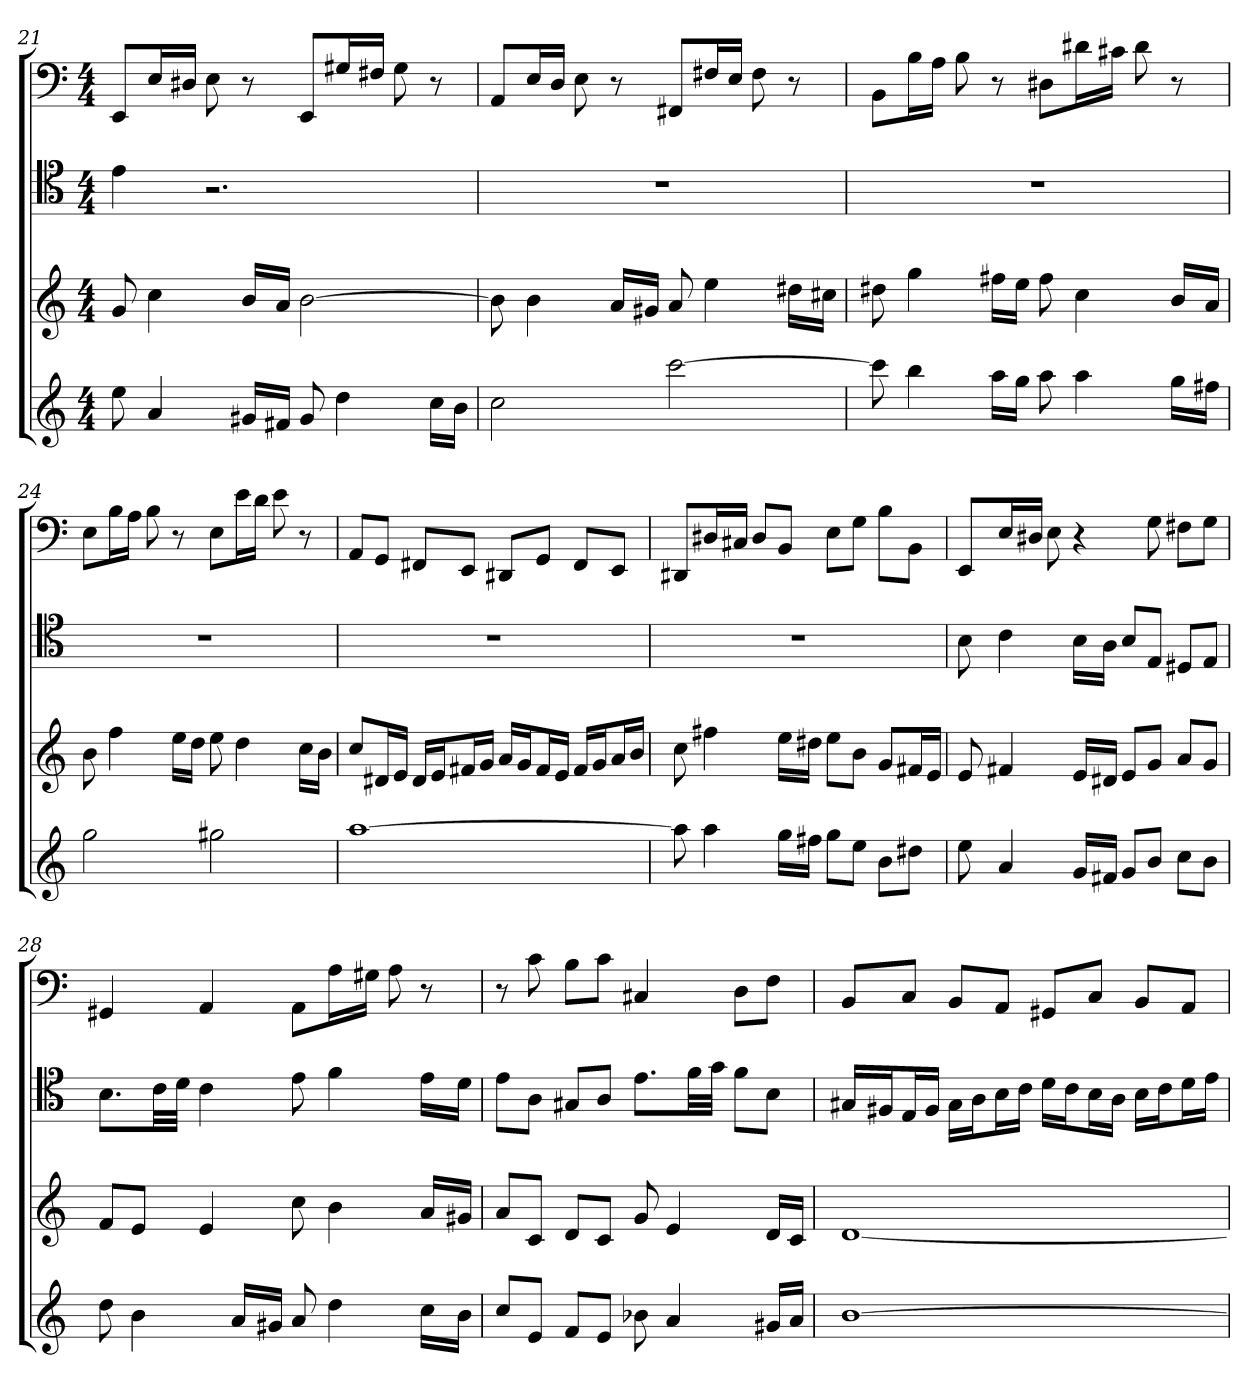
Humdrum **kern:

**kern	**kern	**kern	**kern
*part4	*part3	*part2	*part1
*staff4	*staff3	*staff2	*staff1
*	*	*clefC4	*clefF4
*k[]	*k[]	*k[]	*k[]
*a:	*a:	*a:	*a:
*M4/4	*M4/4	*M4/4	*M4/4
=21	=21	=21	=21
8ee	8g	4e	8EE/L
4a	4cc	.	16E/L
.	.	.	16D#X/JJ
.	.	2.r	8E
16g#XLL	16bLL	.	8r
16f#XJJ	16aJJ	.	.
8g#	[2b	.	8EE/L
4dd	.	.	16G#X/L
.	.	.	16F#X/JJ
.	.	.	8G#
16ccLL	.	.	8r
16bJJ	.	.	.
=22	=22	=22	=22
2cc	8b]	1r	8AA/L
.	4b	.	16E/L
.	.	.	16D/JJ
.	.	.	8E
.	16aLL	.	8r
.	16g#XJJ	.	.
[2ccc	8a	.	8FF#X/L
.	4ee	.	16F#X/L
.	.	.	16E/JJ
.	.	.	8F#
.	16dd#XLL	.	8r
.	16cc#XJJ	.	.
=23	=23	=23	=23
8ccc]	8dd#X	1r	8BB\L
4bb	4gg	.	16B\L
.	.	.	16A\JJ
.	.	.	8B
16aaLL	16ff#XLL	.	8r
16ggJJ	16eeJJ	.	.
8aa	8ff#	.	8D#X\L
4aa	4cc	.	16d#X\L
.	.	.	16c#X\JJ
.	.	.	8d#
16ggLL	16bLL	.	8r
16ff#XJJ	16aJJ	.	.
=24	=24	=24	=24
2gg	8b	1r	8E\L
.	4ff	.	16B\L
.	.	.	16A\JJ
.	.	.	8B
.	16eeLL	.	8r
.	16ddJJ	.	.
2gg#X	8ee	.	8E\L
.	4dd	.	16e\L
.	.	.	16d\JJ
.	.	.	8e
.	16ccLL	.	8r
.	16bJJ	.	.
=25	=25	=25	=25
[1aa	8ccL	1r	8AA/L
.	16d#XL	.	8GG/J
.	16eJJ	.	.
.	16d#LL	.	8FF#X/L
.	16eJ	.	.
.	16f#XL	.	8EE/J
.	16gJJ	.	.
.	16aLL	.	8DD#X/L
.	16gJ	.	.
.	16f#L	.	8GG/J
.	16eJJ	.	.
.	16f#LL	.	8FF#/L
.	16gJ	.	.
.	16aL	.	8EE/J
.	16bJJ	.	.
=26	=26	=26	=26
8aa]	8cc	1r	8DD#X/L
4aa	4ff#X	.	16D#X/L
.	.	.	16C#X/JJ
.	.	.	8D#/L
16ggLL	16eeLL	.	8BB/J
16ff#XJJ	16dd#XJJ	.	.
8ggL	8eeL	.	8E\L
8eeJ	8bJ	.	8G\J
8bL	8gL	.	8B\L
8dd#XJ	16f#XL	.	8BB\J
.	16eJJ	.	.
=27	=27	=27	=27
8ee	8e	8B	8EE/L
4a	4f#X	4c	16E/L
.	.	.	16D#X/JJ
.	.	.	8E
16gLL	16eLL	16B\LL	4r
16f#XJJ	16d#XJJ	16A\JJ	.
8gL	8eL	8B/L	.
8bJ	8gJ	8E/J	8G
8ccL	8aL	8D#X/L	8F#X\L
8bJ	8gJ	8E/J	8G\J
=28	=28	=28	=28
8dd	8fL	8.B\L	4GG#X
4b	8eJ	.	.
.	.	32c\LL	.
.	.	32d\JJJ	.
.	4e	4c	4AA
16aLL	.	.	.
16g#XJJ	.	.	.
8a	8cc	8e	8AA\L
4dd	4b	4f	16A\L
.	.	.	16G#X\JJ
.	.	.	8A
16ccLL	16aLL	16e\LL	8r
16bJJ	16g#XJJ	16d\JJ	.
=29	=29	=29	=29
8ccL	8aL	8e\L	8r
8eJ	8cJ	8A\J	8c
8fL	8dL	8G#X/L	8B\L
8eJ	8cJ	8A/J	8c\J
8b-X	8g	8.e\L	4C#X
4a	4e	.	.
.	.	32f\LL	.
.	.	32g\JJJ	.
.	.	8f\L	8D\L
16g#XLL	16dLL	8B\J	8F\J
16aJJ	16cJJ	.	.
=30	=30	=30	=30
[1b	[1d	16G#X/LL	8BB/L
.	.	16F#X/J	.
.	.	16E/L	8C/J
.	.	16F#/JJ	.
.	.	16G#\LL	8BB/L
.	.	16A\J	.
.	.	16B\L	8AA/J
.	.	16c\JJ	.
.	.	16d\LL	8GG#X/L
.	.	16c\J	.
.	.	16B\L	8C/J
.	.	16A\JJ	.
.	.	16B\LL	8BB/L
.	.	16c\J	.
.	.	16d\L	8AA/J
.	.	16e\JJ	.
=	=	=	=
*-	*-	*-	*-
